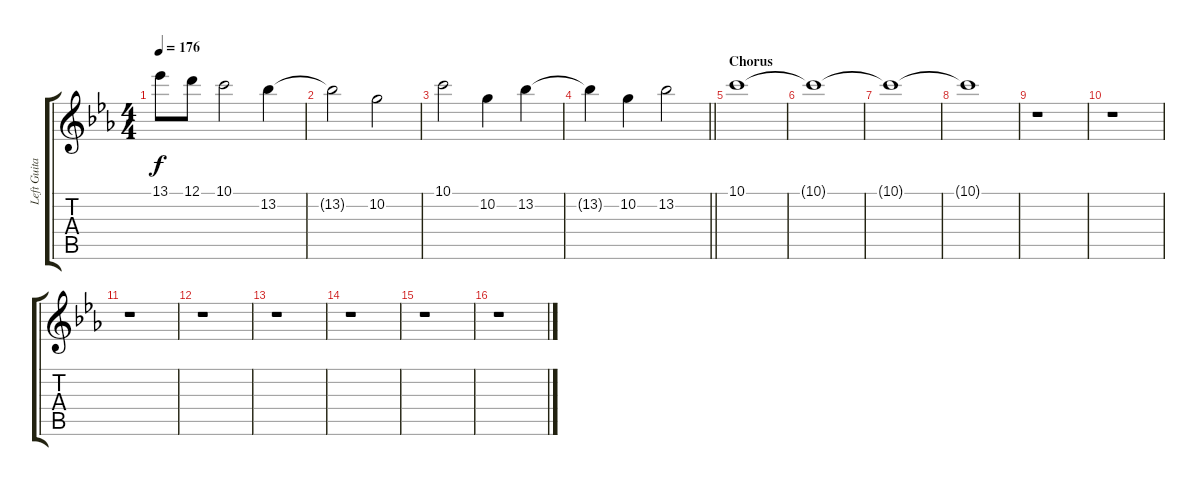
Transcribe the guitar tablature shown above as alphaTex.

\track ("Left Guitar II" "Left Guita") {instrument overdrivenguitar}
\staff {score tabs}
\tuning (D4 A3 F3 C3 G2 C2) {hide}
\ts (4 4)
\tempo 176
\clef g2
\ks eb
13.1.8{dy f} 12.1.8 10.1.2 13.2.4 |
13.2{t}.2 10.2.2 |
10.1.2 10.2.4 13.2.4 |
\barLineRight lightlight
13.2{t}.4 10.2.4 13.2.2 |
\section ("" "Chorus")
10.1.1{volume 0} |
10.1{t}.1 |
10.1{t}.1 |
10.1{t}.1 |
r.1 |
r.1 |
r.1 |
r.1 |
r.1 |
r.1 |
r.1 |
r.1
